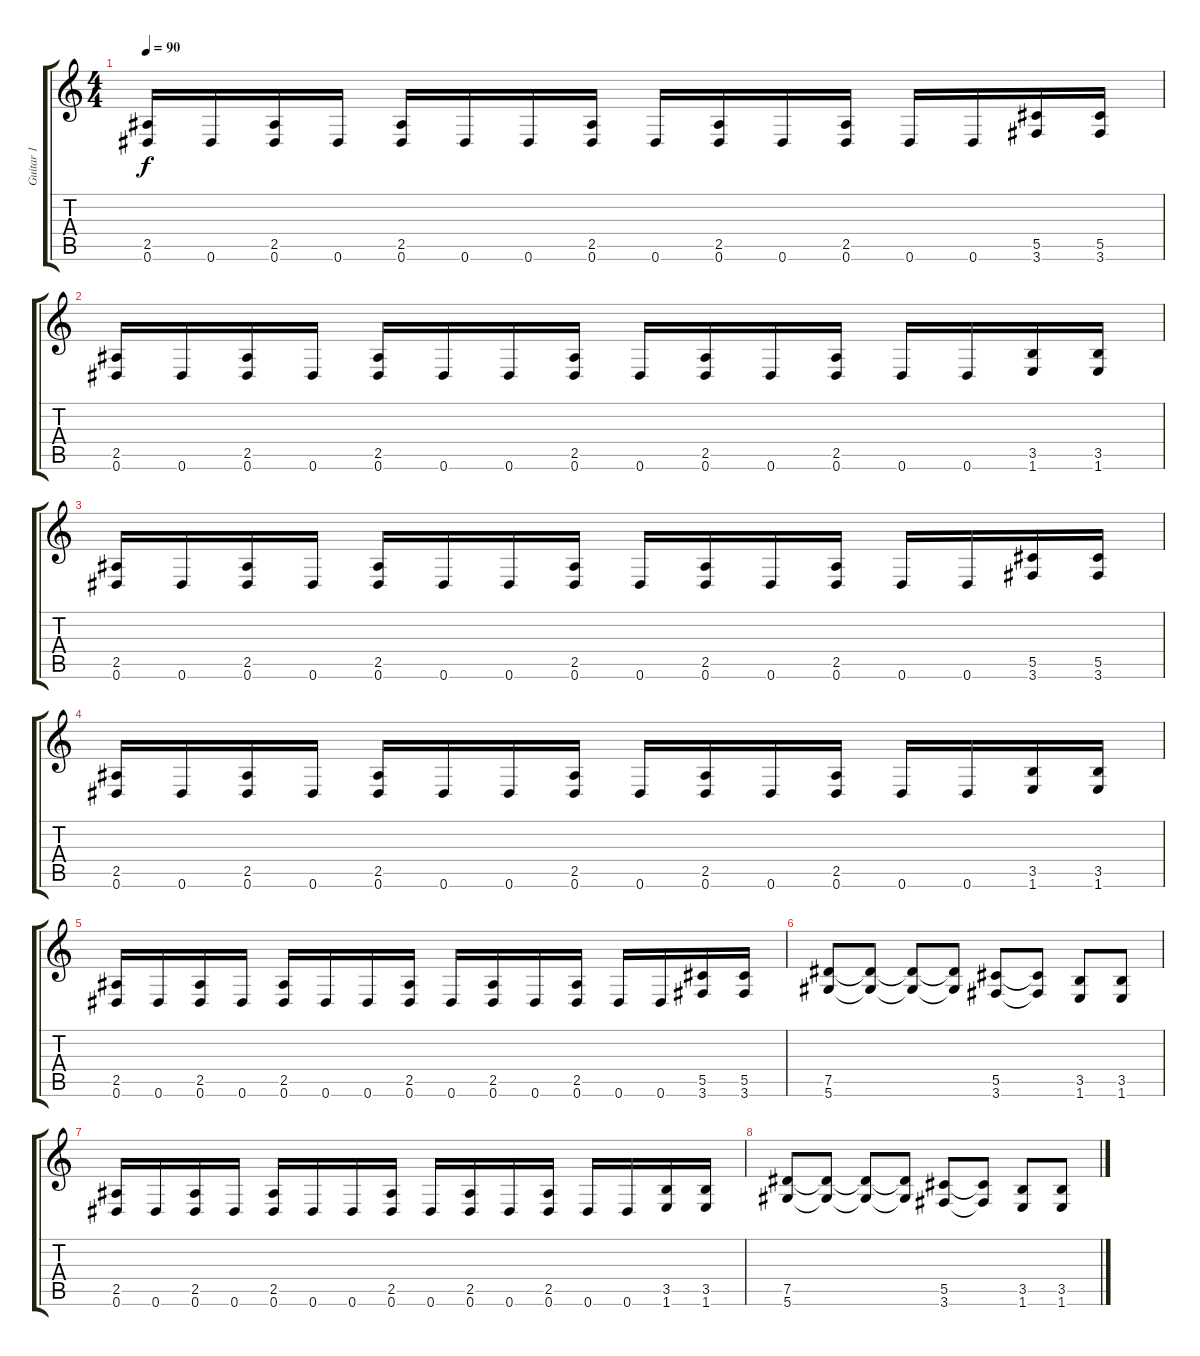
\track ("Guitar 1" "Guitar 1") {instrument distortionguitar}
\staff {score tabs}
\tuning (Eb4 Bb3 Gb3 Db3 Ab2 Eb2) {hide}
\ts (4 4)
\tempo 90
\clef g2
\ks c
(2.5 0.6).16{dy f} 0.6.16 (2.5 0.6).16 0.6.16 (2.5 0.6).16 0.6.16 0.6.16 (2.5 0.6).16 0.6.16 (2.5 0.6).16 0.6.16 (2.5 0.6).16 0.6.16 0.6.16 (5.5 3.6).16 (5.5 3.6).16 |
(2.5 0.6).16 0.6.16 (2.5 0.6).16 0.6.16 (2.5 0.6).16 0.6.16 0.6.16 (2.5 0.6).16 0.6.16 (2.5 0.6).16 0.6.16 (2.5 0.6).16 0.6.16 0.6.16 (3.5 1.6).16 (3.5 1.6).16 |
(2.5 0.6).16 0.6.16 (2.5 0.6).16 0.6.16 (2.5 0.6).16 0.6.16 0.6.16 (2.5 0.6).16 0.6.16 (2.5 0.6).16 0.6.16 (2.5 0.6).16 0.6.16 0.6.16 (5.5 3.6).16 (5.5 3.6).16 |
(2.5 0.6).16 0.6.16 (2.5 0.6).16 0.6.16 (2.5 0.6).16 0.6.16 0.6.16 (2.5 0.6).16 0.6.16 (2.5 0.6).16 0.6.16 (2.5 0.6).16 0.6.16 0.6.16 (3.5 1.6).16 (3.5 1.6).16 |
(2.5 0.6).16 0.6.16 (2.5 0.6).16 0.6.16 (2.5 0.6).16 0.6.16 0.6.16 (2.5 0.6).16 0.6.16 (2.5 0.6).16 0.6.16 (2.5 0.6).16 0.6.16 0.6.16 (5.5 3.6).16 (5.5 3.6).16 |
(7.5 5.6).8 (7.5{t} 5.6{t}).8 (7.5{t} 5.6{t}).8 (7.5{t} 5.6{t}).8 (5.5 3.6).8 (5.5{t} 3.6{t}).8 (3.5 1.6).8 (3.5 1.6).8 |
(2.5 0.6).16 0.6.16 (2.5 0.6).16 0.6.16 (2.5 0.6).16 0.6.16 0.6.16 (2.5 0.6).16 0.6.16 (2.5 0.6).16 0.6.16 (2.5 0.6).16 0.6.16 0.6.16 (3.5 1.6).16 (3.5 1.6).16 |
(7.5 5.6).8 (7.5{t} 5.6{t}).8 (7.5{t} 5.6{t}).8 (7.5{t} 5.6{t}).8 (5.5 3.6).8 (5.5{t} 3.6{t}).8 (3.5 1.6).8 (3.5 1.6).8
